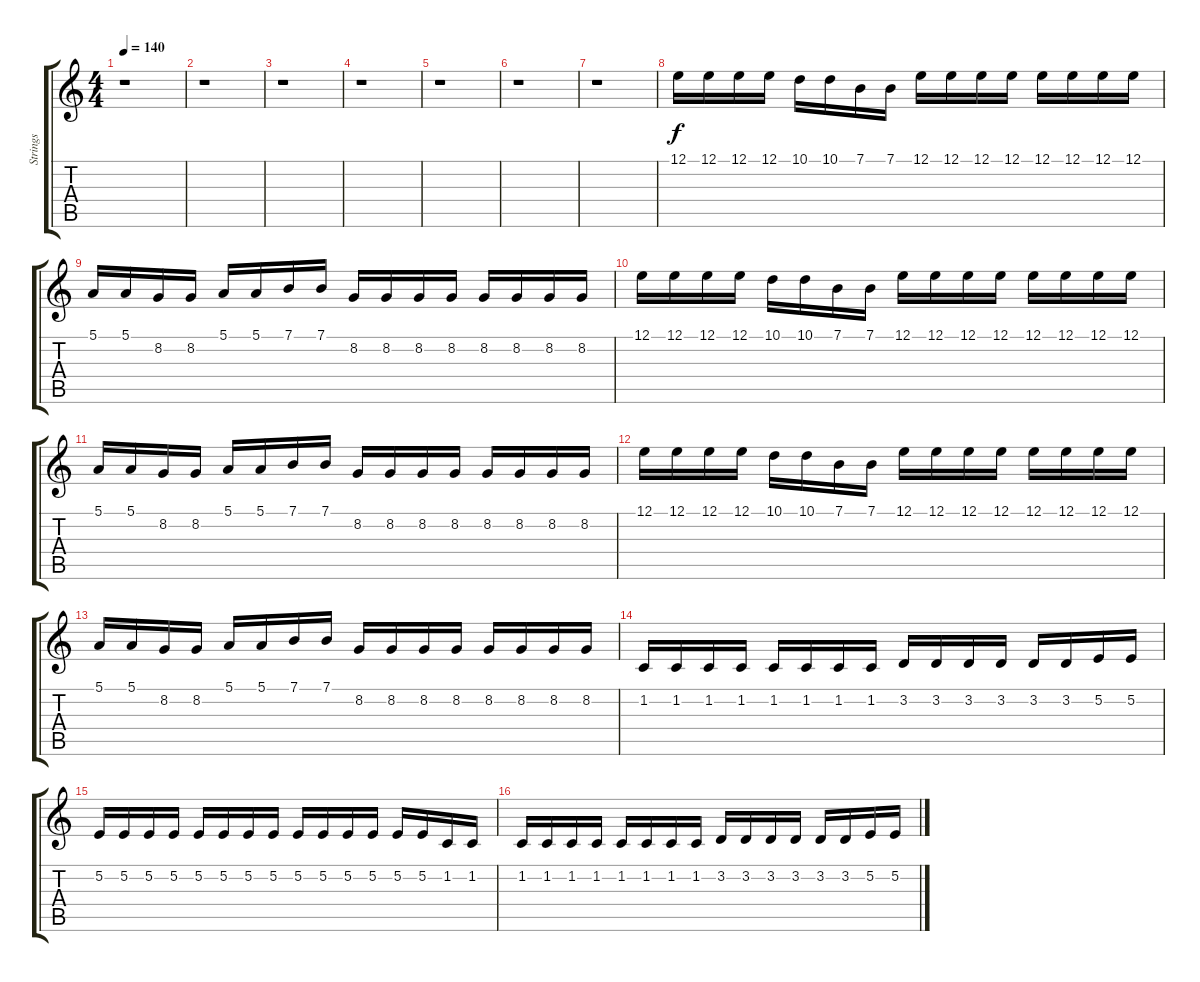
\track ("Strings" "Strings") {instrument stringensemble1}
\staff {score tabs}
\tuning (E4 B3 G3 D3 A2 E2) {hide}
\ts (4 4)
\tempo 140
\clef g2
\ks c
r.1{dy f} |
r.1 |
r.1 |
r.1 |
r.1 |
r.1 |
r.1 |
12.1.16{volume 10 balance 8 instrument lead8bassandlead} 12.1.16{balance 10} 12.1.16{balance 13} 12.1.16{balance 15} 10.1.16{balance 16} 10.1.16{balance 15} 7.1.16{balance 14} 7.1.16{balance 12} 12.1.16{balance 9} 12.1.16{balance 6} 12.1.16{balance 3} 12.1.16{balance 1} 12.1.16{balance 0} 12.1.16{balance 0} 12.1.16{balance 2} 12.1.16{balance 4} |
5.1.16{balance 7} 5.1.16{volume 10 balance 10} 8.2.16{balance 13} 8.2.16{balance 15} 5.1.16{balance 16} 5.1.16{balance 15} 7.1.16{balance 14} 7.1.16{balance 11} 8.2.16{balance 8} 8.2.16{balance 6} 8.2.16{balance 3} 8.2.16{balance 1} 8.2.16{balance 0} 8.2.16{balance 0} 8.2.16{balance 2} 8.2.16{balance 4} |
12.1.16{volume 10 balance 7} 12.1.16{balance 10} 12.1.16{balance 13} 12.1.16{balance 15} 10.1.16{balance 16} 10.1.16{balance 15} 7.1.16{balance 14} 7.1.16{balance 12} 12.1.16{balance 9} 12.1.16{balance 6} 12.1.16{balance 3} 12.1.16{balance 1} 12.1.16{balance 0} 12.1.16{balance 0} 12.1.16{balance 2} 12.1.16{balance 4} |
5.1.16{balance 7} 5.1.16{volume 10 balance 10} 8.2.16{balance 13} 8.2.16{balance 15} 5.1.16{balance 16} 5.1.16{balance 15} 7.1.16{balance 14} 7.1.16{balance 11} 8.2.16{balance 8} 8.2.16{balance 6} 8.2.16{balance 3} 8.2.16{balance 1} 8.2.16{balance 0} 8.2.16{balance 0} 8.2.16{balance 2} 8.2.16{balance 4} |
12.1.16{volume 10 balance 7} 12.1.16{balance 10} 12.1.16{balance 13} 12.1.16{balance 15} 10.1.16{balance 16} 10.1.16{balance 15} 7.1.16{balance 14} 7.1.16{balance 12} 12.1.16{balance 9} 12.1.16{balance 6} 12.1.16{balance 3} 12.1.16{balance 1} 12.1.16{balance 0} 12.1.16{balance 0} 12.1.16{balance 2} 12.1.16{balance 4} |
5.1.16{balance 7} 5.1.16{volume 10 balance 10} 8.2.16{balance 13} 8.2.16{balance 15} 5.1.16{balance 16} 5.1.16{balance 15} 7.1.16{balance 14} 7.1.16{balance 11} 8.2.16{balance 8} 8.2.16{balance 6} 8.2.16{balance 3} 8.2.16{balance 1} 8.2.16{balance 0} 8.2.16{balance 0} 8.2.16{balance 2} 8.2.16{balance 4} |
1.2.16{balance 8} 1.2.16{balance 11} 1.2.16{balance 14} 1.2.16{balance 15} 1.2.16{balance 16} 1.2.16{balance 15} 1.2.16{balance 14} 1.2.16{balance 11} 3.2.16{balance 8} 3.2.16{balance 5} 3.2.16{balance 2} 3.2.16{balance 1} 3.2.16{balance 0} 3.2.16{balance 1} 5.2.16{balance 2} 5.2.16{balance 5} |
5.2.16{balance 8} 5.2.16{balance 11} 5.2.16{balance 13} 5.2.16{balance 15} 5.2.16{balance 16} 5.2.16{balance 15} 5.2.16{balance 13} 5.2.16{balance 11} 5.2.16{balance 8} 5.2.16{balance 5} 5.2.16{balance 2} 5.2.16{balance 1} 5.2.16{balance 0} 5.2.16{balance 1} 1.2.16{balance 2} 1.2.16{balance 5} |
1.2.16{balance 8} 1.2.16{balance 11} 1.2.16{balance 14} 1.2.16{balance 15} 1.2.16{balance 16} 1.2.16{balance 15} 1.2.16{balance 14} 1.2.16{balance 11} 3.2.16{balance 8} 3.2.16{balance 5} 3.2.16{balance 2} 3.2.16{balance 1} 3.2.16{balance 0} 3.2.16{balance 1} 5.2.16{balance 2} 5.2.16{balance 5}
